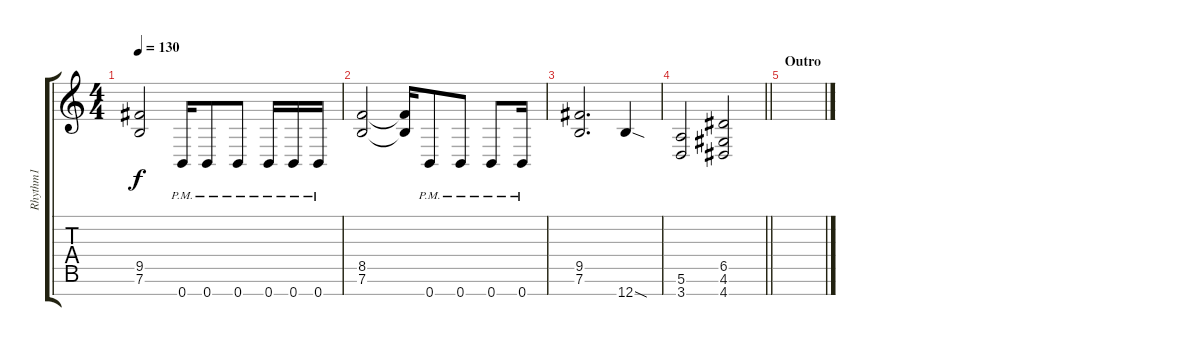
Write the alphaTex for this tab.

\track ("Rhythm1" "Rhythm1") {instrument distortionguitar}
\staff {score tabs}
\tuning (E4 B3 G3 D3 A2 E2 B1) {hide}
\ts (4 4)
\tempo 130
\clef g2
\ks c
(9.5 7.6).2{dy f} 0.7{pm}.16 0.7{pm}.8 0.7{pm}.8 0.7{pm}.16 0.7{pm}.16 0.7{pm}.16 |
(8.5 7.6).2 (8.5{t} 7.6{t}).16 0.7{pm}.8 0.7{pm}.8 0.7{pm}.8 0.7{pm}.16 |
(9.5 7.6).2{d} 12.7{sod}.4 |
\barLineRight lightlight
(5.6 3.7).2 (6.5 4.6 4.7).2 |
\section ("" "Outro")
